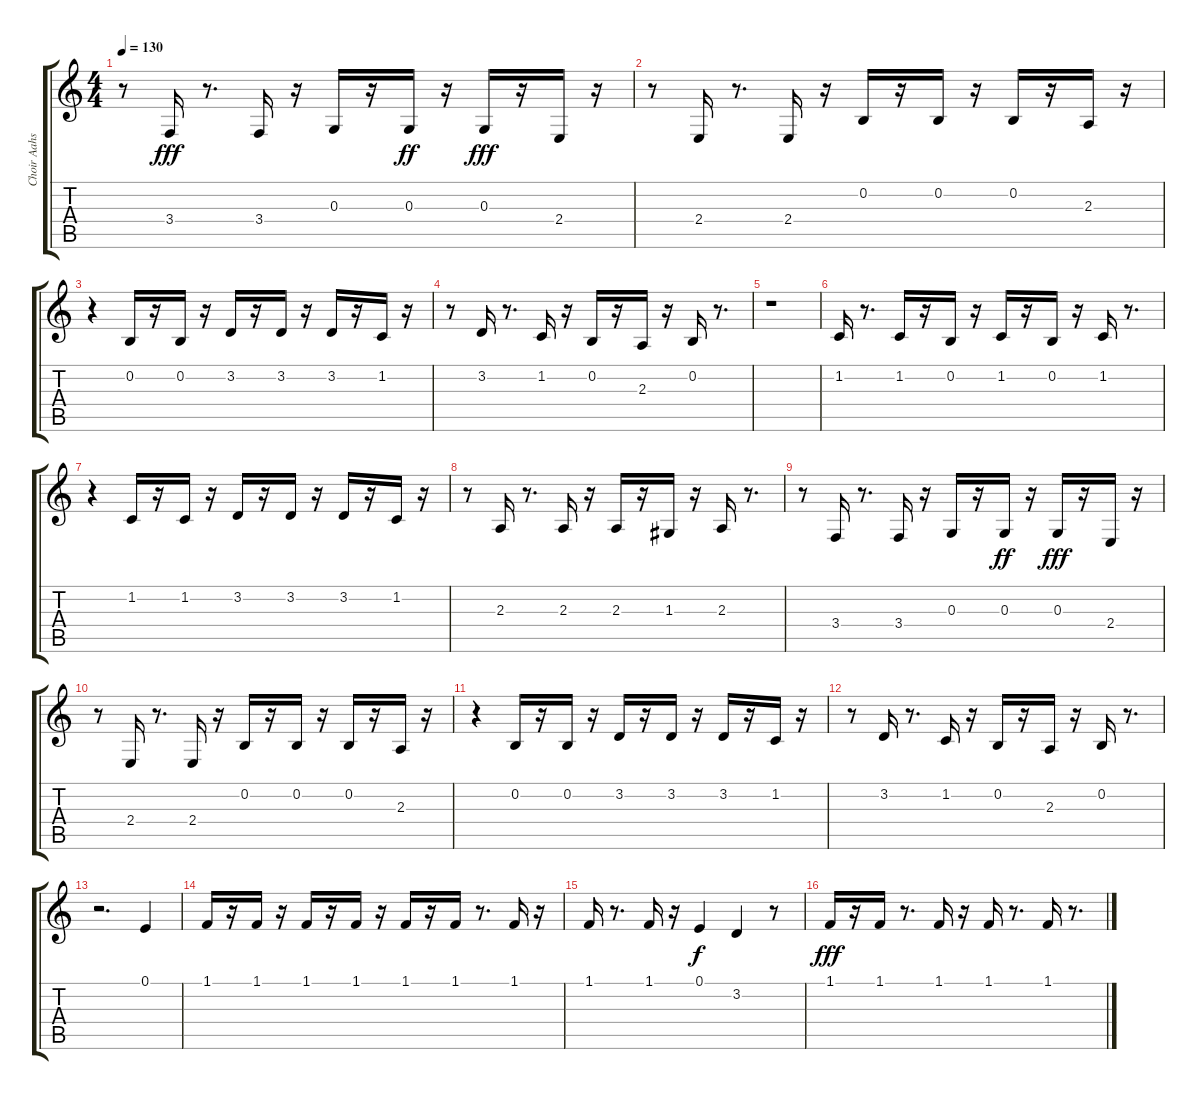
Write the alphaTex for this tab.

\track ("Choir Aahs" "Choir Aahs") {instrument choiraahs}
\staff {score tabs}
\tuning (E4 B3 G3 D3 A2 E2) {hide}
\ts (4 4)
\tempo 130
\clef g2
\ks c
r.8{dy fff} 3.4.16 r.8{d} 3.4.16 r.16 0.3.16 r.16 0.3.16{dy ff} r.16 0.3.16{dy fff} r.16 2.4.16 r.16 |
r.8 2.4.16 r.8{d} 2.4.16 r.16 0.2.16 r.16 0.2.16 r.16 0.2.16 r.16 2.3.16 r.16 |
r.4 0.2.16 r.16 0.2.16 r.16 3.2.16 r.16 3.2.16 r.16 3.2.16 r.16 1.2.16 r.16 |
r.8 3.2.16 r.8{d} 1.2.16 r.16 0.2.16 r.16 2.3.16 r.16 0.2.16 r.8{d} |
r.1 |
1.2.16 r.8{d} 1.2.16 r.16 0.2.16 r.16 1.2.16 r.16 0.2.16 r.16 1.2.16 r.8{d} |
r.4 1.2.16 r.16 1.2.16 r.16 3.2.16 r.16 3.2.16 r.16 3.2.16 r.16 1.2.16 r.16 |
r.8 2.3.16 r.8{d} 2.3.16 r.16 2.3.16 r.16 1.3.16 r.16 2.3.16 r.8{d} |
r.8 3.4.16 r.8{d} 3.4.16 r.16 0.3.16 r.16 0.3.16{dy ff} r.16 0.3.16{dy fff} r.16 2.4.16 r.16 |
r.8 2.4.16 r.8{d} 2.4.16 r.16 0.2.16 r.16 0.2.16 r.16 0.2.16 r.16 2.3.16 r.16 |
r.4 0.2.16 r.16 0.2.16 r.16 3.2.16 r.16 3.2.16 r.16 3.2.16 r.16 1.2.16 r.16 |
r.8 3.2.16 r.8{d} 1.2.16 r.16 0.2.16 r.16 2.3.16 r.16 0.2.16 r.8{d} |
r.2{d} 0.1.4 |
1.1.16 r.16 1.1.16 r.16 1.1.16 r.16 1.1.16 r.16 1.1.16 r.16 1.1.16 r.8{d} 1.1.16 r.16 |
1.1.16 r.8{d} 1.1.16 r.16 0.1.4{dy f} 3.2.4 r.8 |
1.1.16{dy fff} r.16 1.1.16 r.8{d} 1.1.16 r.16 1.1.16 r.8{d} 1.1.16 r.8{d}
